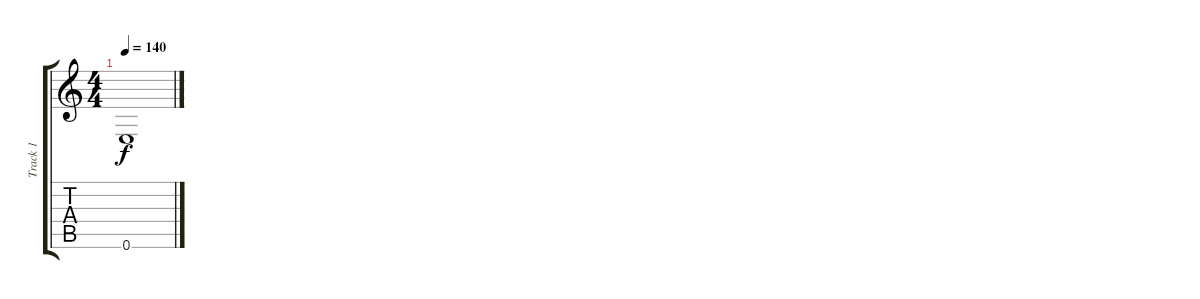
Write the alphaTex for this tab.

\track ("Track 1" "Track 1") {instrument distortionguitar}
\staff {score tabs}
\tuning (E4 B3 G3 D3 A2 E2) {hide}
\ts (4 4)
\tempo 140
\clef g2
\ks c
0.6.1{dy f volume 0}
